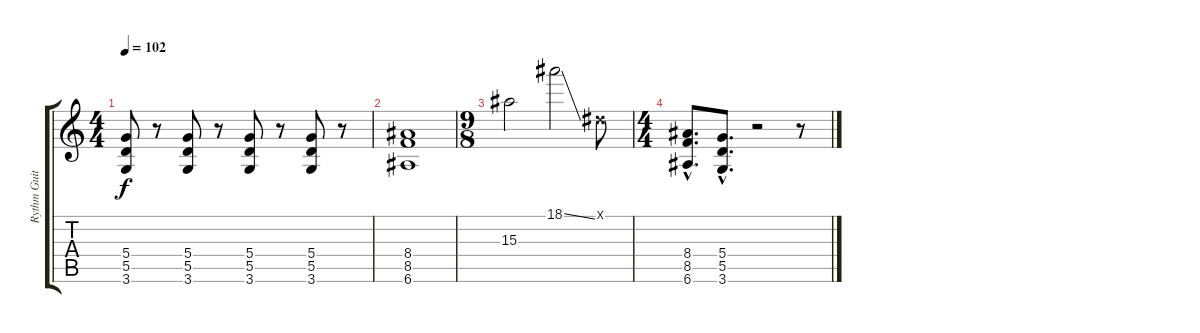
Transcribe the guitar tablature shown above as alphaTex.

\track ("Rythm Guitar" "Rythm Guit") {instrument distortionguitar}
\staff {score tabs}
\tuning (E4 B3 G3 D3 A2 E2) {hide}
\ts (4 4)
\tempo 102
\clef g2
\ks c
(5.4 5.5 3.6).8{dy f} r.8 (5.4 5.5 3.6).8 r.8 (5.4 5.5 3.6).8 r.8 (5.4 5.5 3.6).8 r.8 |
(8.4 8.5 6.6).1 |
\ts (9 8)
15.3.2 18.1{ss}.2 -1.1{x}.8 |
\ts (4 4)
(8.4{hac} 8.5{hac} 6.6{hac}).8{d} (5.4{hac} 5.5{hac} 3.6{hac}).8{d} r.2 r.8
